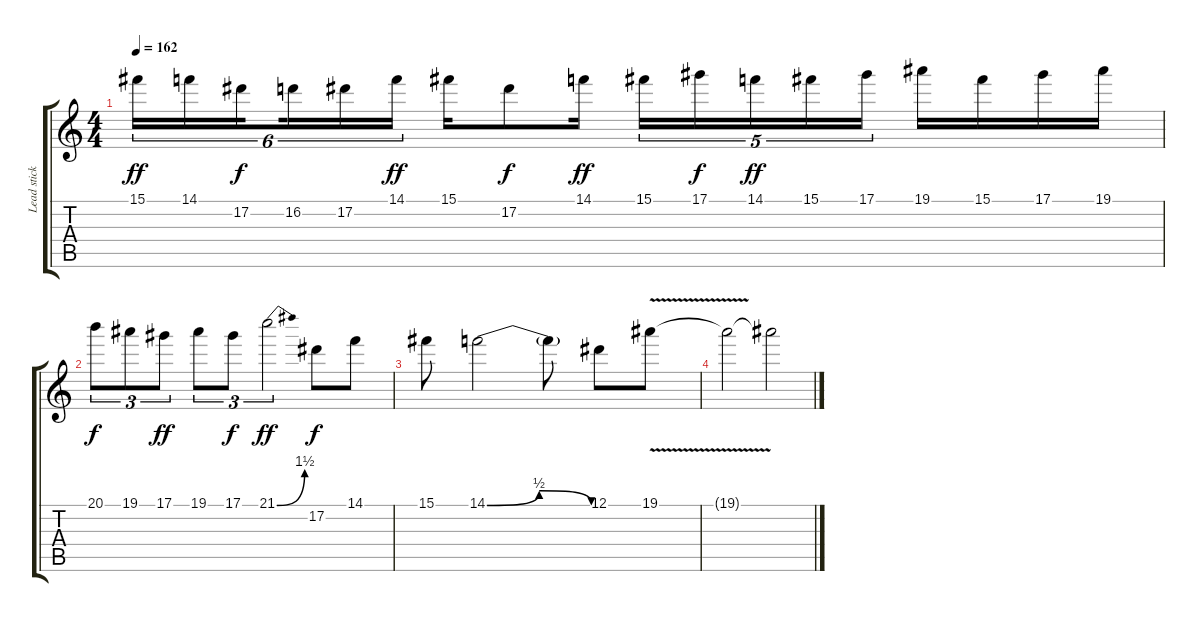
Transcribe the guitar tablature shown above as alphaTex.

\track ("Lead stick" "Lead stick") {instrument overdrivenguitar}
\staff {score tabs}
\tuning (Eb4 Bb3 Gb3 Db3 Ab2 Eb2) {hide}
\ts (4 4)
\tempo 162
\clef g2
\ks c
15.1.16{tu (6 4) dy ff} 14.1.16{tu (6 4)} 17.2.16{tu (6 4) dy f beam splitsecondary} 16.2.16{tu (6 4)} 17.2.16{tu (6 4)} 14.1.16{tu (6 4) dy ff} 15.1.16 17.2.8{dy f} 14.1.16{dy ff} 15.1.16{tu (5 4)} 17.1.16{tu (5 4) dy f} 14.1.16{tu (5 4) dy ff} 15.1.16{tu (5 4)} 17.1.16{tu (5 4)} 19.1.16 15.1.16 17.1.16 19.1.16 |
20.1.8{tu (3 2) dy f} 19.1.8{tu (3 2)} 17.1.8{tu (3 2) dy ff} 19.1.8{tu (3 2)} 17.1.8{tu (3 2) dy f} 21.1{be (bend 0 0 60 6)}.2{tu (3 2) dy ff} 17.2.8{dy f} 14.1.8 |
15.1.8 14.1{be (bendrelease 0 0 10 2 35 2 60 0)}.2 14.1{t}.8 12.1.8 19.1{v}.8 |
19.1{t}.2 19.1{t}.2
